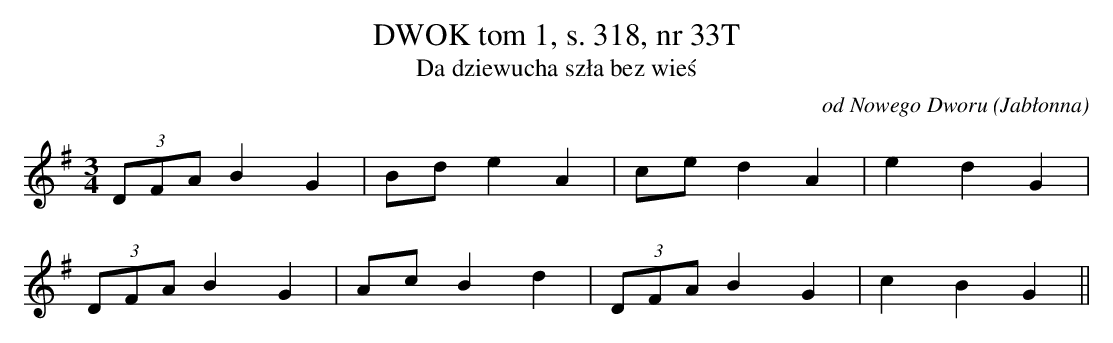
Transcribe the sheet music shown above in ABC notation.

X:1
T: DWOK tom 1, s. 318, nr 33T
T: Da dziewucha szła bez wieś
O: od Nowego Dworu (Jabłonna)
M: 3/4
L: 1/8
K: G
(3DFAB2G2 | Bde2A2 | ced2A2 | e2d2G2 |
(3DFAB2G2 | AcB2d2 | (3DFAB2G2 | c2B2G2||
